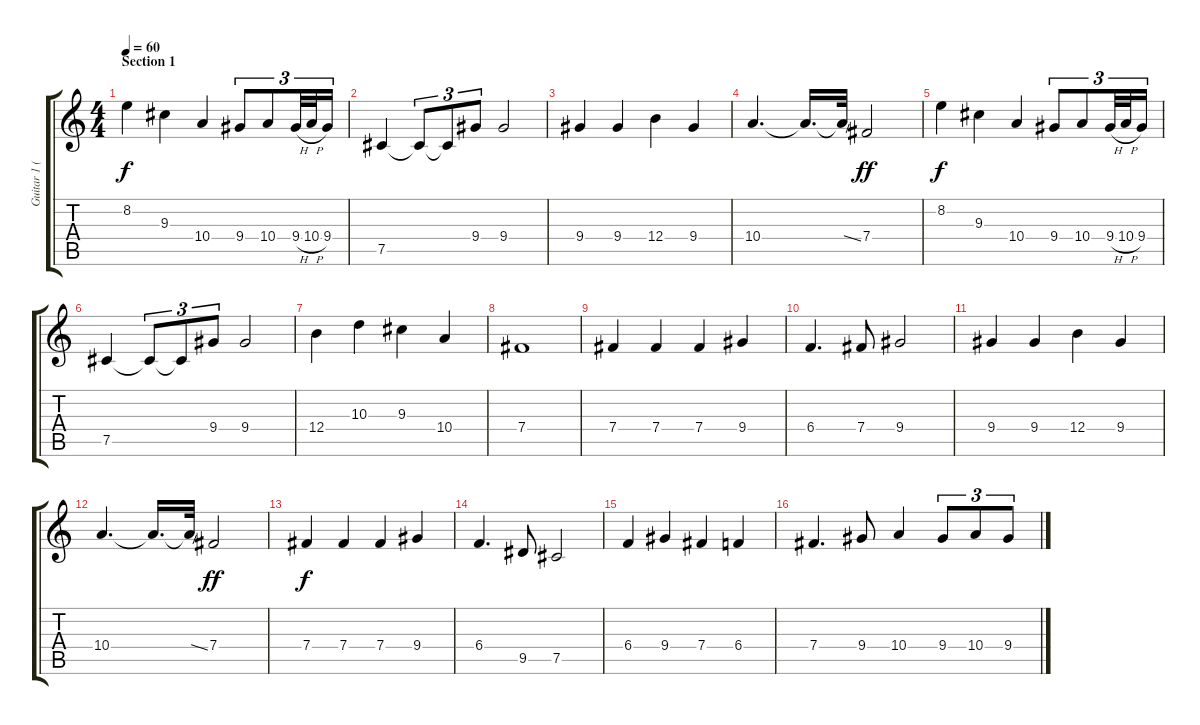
\track ("Guitar 1 (Distortion)" "Guitar 1 (") {instrument distortionguitar}
\staff {score tabs}
\tuning (Db4 Ab3 E3 B2 Gb2 Db2) {hide}
\ts (4 4)
\section ("" "Section 1")
\tempo 60
\clef g2
\ks c
8.2.4{dy f instrument distortionguitar} 9.3.4 10.4.4 9.4.8{tu (3 2)} 10.4.8{tu (3 2)} 9.4{h}.32{tu (3 2)} 10.4{h}.32{tu (3 2)} 9.4.16{tu (3 2)} |
7.5.4 7.5{t}.8{tu (3 2)} 7.5{t}.8{tu (3 2)} 9.4.8{tu (3 2)} 9.4.2 |
9.4.4 9.4.4 12.4.4 9.4.4 |
10.4.4{d} 10.4{t}.16{d} 10.4{ss t}.32 7.4.2{dy ff} |
8.2.4{dy f} 9.3.4 10.4.4 9.4.8{tu (3 2)} 10.4.8{tu (3 2)} 9.4{h}.32{tu (3 2)} 10.4{h}.32{tu (3 2)} 9.4.16{tu (3 2)} |
7.5.4 7.5{t}.8{tu (3 2)} 7.5{t}.8{tu (3 2)} 9.4.8{tu (3 2)} 9.4.2 |
12.4.4 10.3.4 9.3.4 10.4.4 |
7.4.1 |
7.4.4 7.4.4 7.4.4 9.4.4 |
6.4.4{d} 7.4.8 9.4.2 |
9.4.4 9.4.4 12.4.4 9.4.4 |
10.4.4{d} 10.4{t}.16{d} 10.4{ss t}.32 7.4.2{dy ff} |
7.4.4{dy f} 7.4.4 7.4.4 9.4.4 |
6.4.4{d} 9.5.8 7.5.2 |
6.4.4 9.4.4 7.4.4 6.4.4 |
7.4.4{d} 9.4.8 10.4.4 9.4.8{tu (3 2)} 10.4.8{tu (3 2)} 9.4.8{tu (3 2)}
